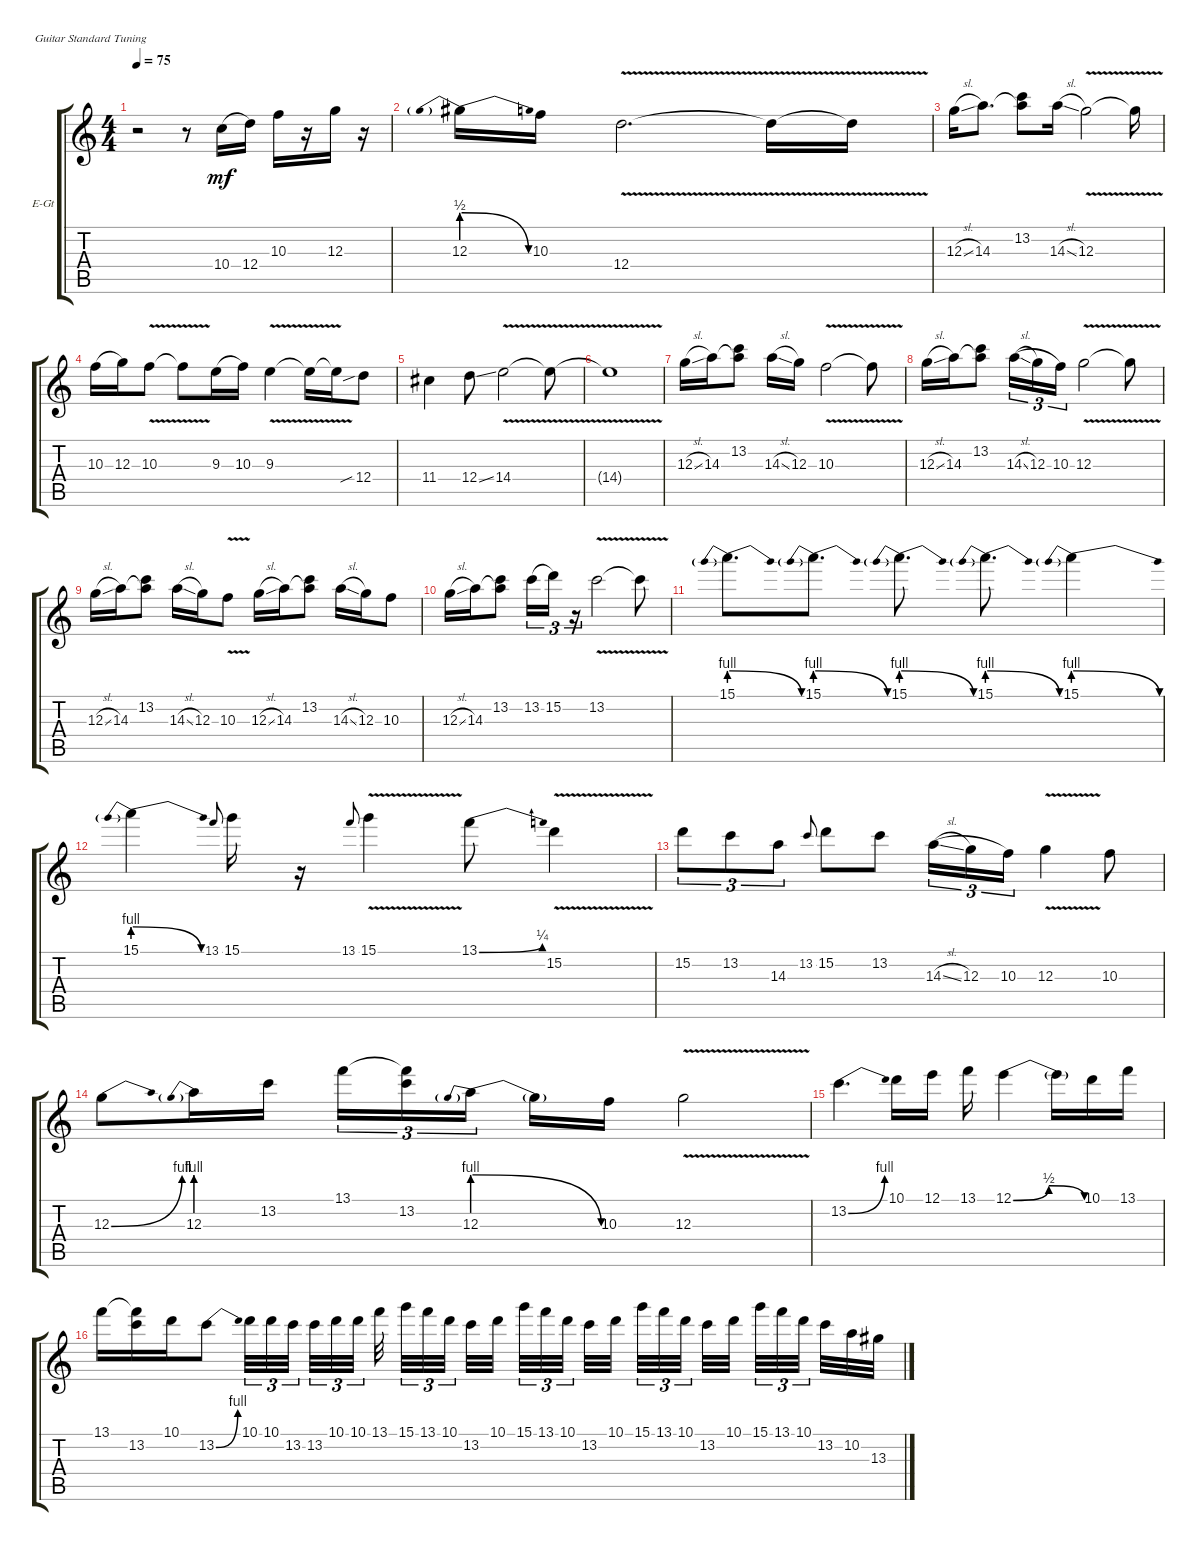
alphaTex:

\defaultSystemsLayout 4
\bracketExtendMode groupsimilarinstruments
\firstSystemTrackNameOrientation horizontal
\otherSystemsTrackNameOrientation horizontal
\track ("Electric Guitar" "E-Gt") {instrument overdrivenguitar}
\staff {score tabs}
\tuning (E4 B3 G3 D3 A2 E2)
\ts (4 4)
\tempo 75
\clef g2
\ks c
r.2{dy mf instrument overdrivenguitar} r.8 10.4.16{legatoorigin} 12.4.16 10.3.16 r.16 12.3.16 r.16 |
12.3{be (prebendrelease 0 2 15 0)}.16 10.3.16 12.4{v}.2{d} 12.4{v t}.16 12.4{v t}.16 |
12.3{sl}.16 14.3.8{d} (13.2 14.3{t}).8 14.3{sl}.16 12.3{v}.2 12.3{v t}.16 |
10.3.16{legatoorigin} 12.3.16 10.3{v}.8 10.3{v t}.8 9.3.16{legatoorigin} 10.3.16 9.3{v}.4 9.3{v t}.16 9.3{v t}.16 12.4{sib}.8 |
11.4.4 12.4{ss}.8 14.4{v}.2 14.4{v t}.8 |
14.4{v t}.1 |
12.3{sl}.16 14.3.16 (13.2 14.3{t}).8 14.3{sl}.16 12.3.16 10.3{v}.2 10.3{v t}.8 |
12.3{sl}.16 14.3.16 (13.2 14.3{t}).8 14.3{sl}.16{tu (3 2) legatoorigin} 12.3.16{tu (3 2) legatoorigin} 10.3.16{tu (3 2)} 12.3{v}.2 12.3{v t}.8 |
12.3{sl}.16 14.3.16 (13.2 14.3{t}).8 14.3{sl}.16 12.3.16 10.3{v}.8 12.3{sl}.16 14.3.16 (13.2 14.3{t}).8 14.3{sl}.16 12.3.16 10.3.8 |
12.3{sl}.16 14.3.16 (13.2 14.3{t}).8 13.2.16{tu (3 2) legatoorigin} 15.2.16{tu (3 2)} r.16{tu (3 2)} 13.2{v}.2 13.2{v t}.8 |
15.1{be (prebendrelease 0 4 15 0)}.8{d} 15.1{be (prebendrelease 0 4 15 0)}.8{d} 15.1{be (prebendrelease 0 4 15 0)}.8{d} 15.1{be (prebendrelease 0 4 15 0)}.8{d} 15.1{be (prebendrelease 0 4 15 0)}.4 |
15.1{be (prebendrelease 0 4 15 0)}.4 13.1.8{gr onbeat} 15.1.16 r.16 13.1.8{gr onbeat} 15.1{v}.4 13.1{be (bend 0 0 15.6 1)}.8 15.2{v}.4 |
15.2.8{tu (3 2)} 13.2.8{tu (3 2)} 14.3.8{tu (3 2)} 13.2.8{gr onbeat} 15.2.8 13.2.8 14.3{sl}.16{tu (3 2) legatoorigin} 12.3.16{tu (3 2) legatoorigin} 10.3.16{tu (3 2)} 12.3{v}.4 10.3.8 |
12.3{be (bend 0 0 15 4)}.8 12.3{be (prebend 0 4 60 4)}.16 13.2.16 13.1.16{tu (3 2)} (13.2 13.1{t}).16{tu (3 2)} 12.3{be (prebendrelease 0 4 15 0)}.16{tu (3 2)} 12.3{t}.16 10.3.16 12.3{v}.2 |
13.2{be (bend 0 0 15 4)}.4{d} 10.1.16 12.1.16 13.1.16 12.1{be (bendrelease 0 0 9.6 2 20.4 2 30 0)}.4 12.1{t}.16 10.1.16 13.1.16 |
13.1.16 (13.1{t} 13.2).16 10.1.16 13.2{be (bend 0 0 15 4)}.8 10.1.32{tu (3 2)} 10.1.32{tu (3 2)} 13.2.32{tu (3 2)} 13.2.32{tu (3 2)} 10.1.32{tu (3 2)} 10.1.32{tu (3 2)} 13.1.32 15.1.32{tu (3 2)} 13.1.32{tu (3 2)} 10.1.32{tu (3 2)} 13.2.32 10.1.32 15.1.32{tu (3 2)} 13.1.32{tu (3 2)} 10.1.32{tu (3 2)} 13.2.32 10.1.32 15.1.32{tu (3 2)} 13.1.32{tu (3 2)} 10.1.32{tu (3 2)} 13.2.32 10.1.32 15.1.32{tu (3 2)} 13.1.32{tu (3 2)} 10.1.32{tu (3 2)} 13.2.32 10.2.32 13.3.32
